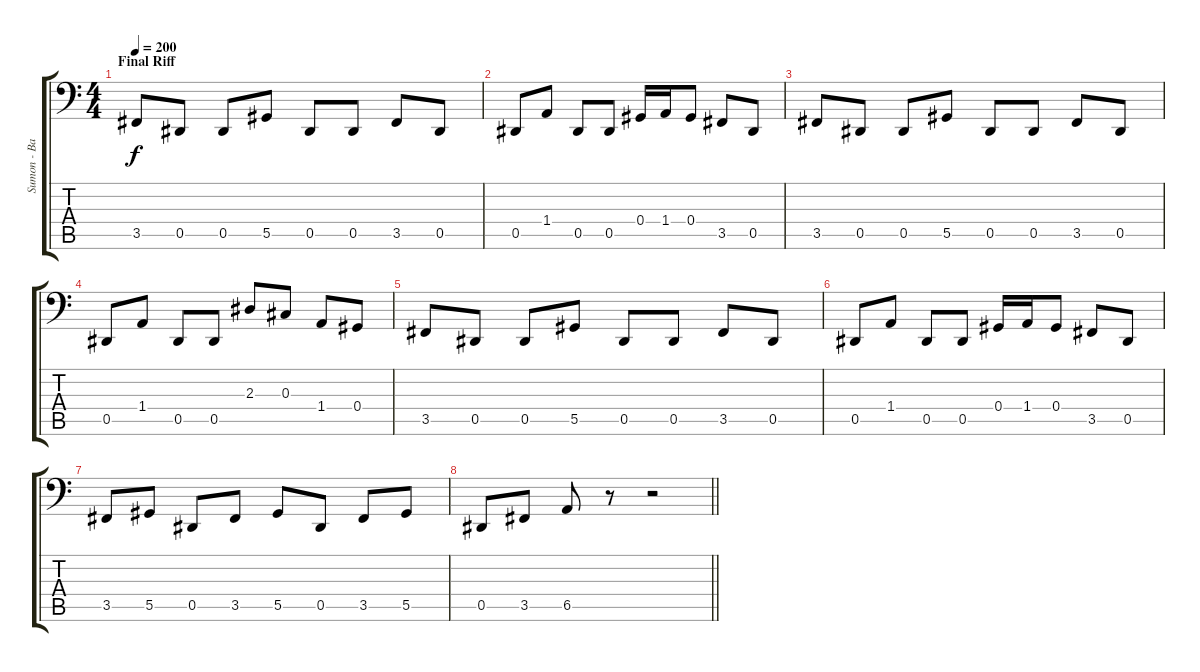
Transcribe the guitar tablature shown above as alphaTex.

\track ("Sumon - Bass" "Sumon - Ba") {instrument electricbassfinger}
\staff {score tabs}
\tuning (B2 Gb2 Db2 Ab1 Eb1 Bb0) {hide}
\ts (4 4)
\section ("" "Final Riff")
\tempo 200
\clef f4
\ks c
3.5.8{dy f} 0.5.8 0.5.8 5.5.8 0.5.8 0.5.8 3.5.8 0.5.8 |
0.5.8 1.4.8 0.5.8 0.5.8 0.4.16 1.4.16 0.4.8 3.5.8 0.5.8 |
3.5.8 0.5.8 0.5.8 5.5.8 0.5.8 0.5.8 3.5.8 0.5.8 |
0.5.8 1.4.8 0.5.8 0.5.8 2.3.8 0.3.8 1.4.8 0.4.8 |
3.5.8 0.5.8 0.5.8 5.5.8 0.5.8 0.5.8 3.5.8 0.5.8 |
0.5.8 1.4.8 0.5.8 0.5.8 0.4.16 1.4.16 0.4.8 3.5.8 0.5.8 |
3.5.8 5.5.8 0.5.8 3.5.8 5.5.8 0.5.8 3.5.8 5.5.8 |
\barLineRight lightlight
0.5.8 3.5.8 6.5.8 r.8 r.2
